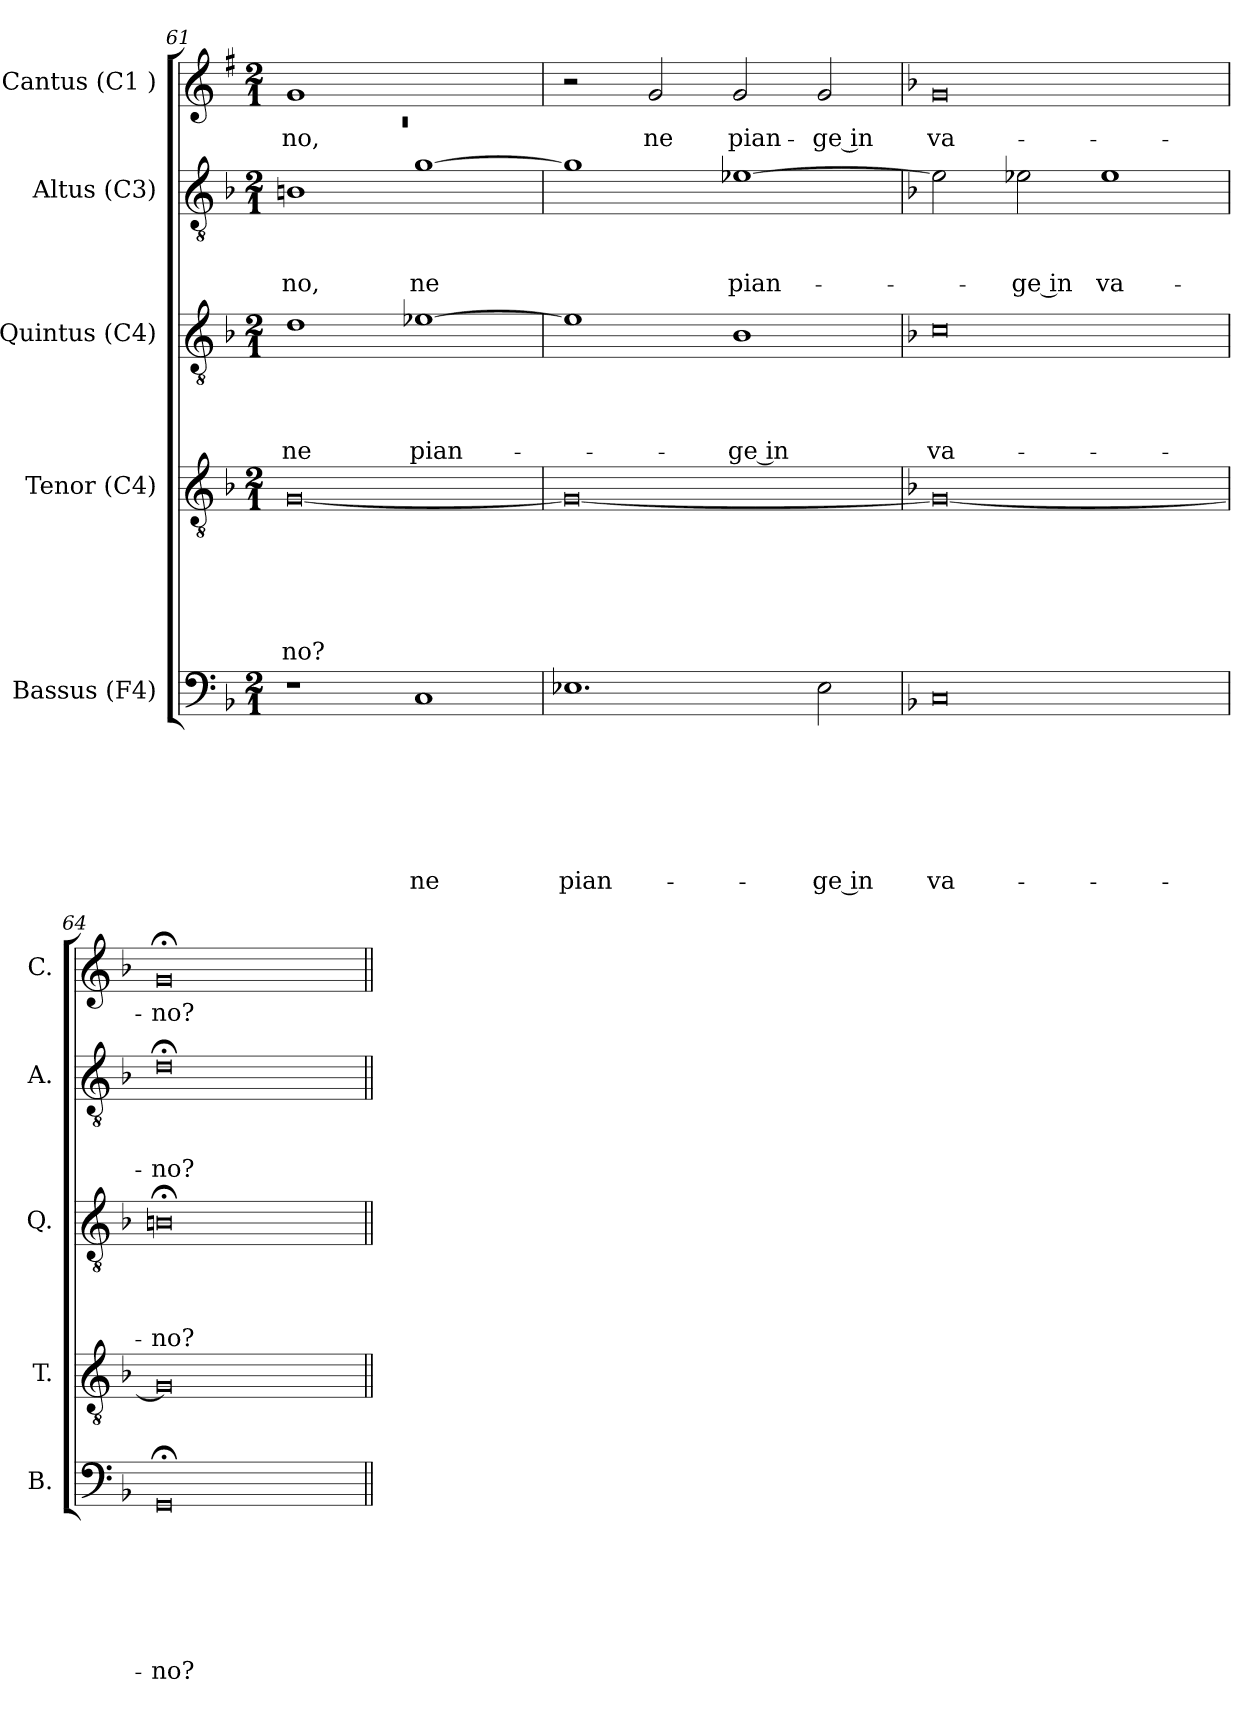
**kern	**text	**text	**text	**text	**text	**text	**text	**kern	**text	**text	**text	**text	**text	**text	**kern	**text	**text	**text	**text	**kern	**text	**text	**text	**kern	**text
*part5	*part5	*part5	*part5	*part5	*part5	*part5	*part5	*part4	*part4	*part4	*part4	*part4	*part4	*part4	*part3	*part3	*part3	*part3	*part3	*part2	*part2	*part2	*part2	*part1	*part1
*staff5	*staff5	*staff5	*staff5	*staff5	*staff5	*staff5	*staff5	*staff4	*staff4	*staff4	*staff4	*staff4	*staff4	*staff4	*staff3	*staff3	*staff3	*staff3	*staff3	*staff2	*staff2	*staff2	*staff2	*staff1	*staff1
*I"Bassus (F4)	*	*	*	*	*	*	*	*I"Tenor (C4)	*	*	*	*	*	*	*I"Quintus (C4)	*	*	*	*	*I"Altus (C3)	*	*	*	*I"Cantus (C1 )	*
*I'B.	*	*	*	*	*	*	*	*I'T.	*	*	*	*	*	*	*I'Q.	*	*	*	*	*I'A.	*	*	*	*I'C.	*
*clefF4	*	*	*	*	*	*	*	*clefGv2	*	*	*	*	*	*	*clefGv2	*	*	*	*	*clefGv2	*	*	*	*clefG2	*
*k[b-]	*	*	*	*	*	*	*	*k[b-]	*	*	*	*	*	*	*k[b-]	*	*	*	*	*k[b-]	*	*	*	*k[f#]	*
*F:	*	*	*	*	*	*	*	*F:	*	*	*	*	*	*	*F:	*	*	*	*	*F:	*	*	*	*G:	*
*M2/1	*	*	*	*	*	*	*	*M2/1	*	*	*	*	*	*	*M2/1	*	*	*	*	*M2/1	*	*	*	*M2/1	*
=61	=61	=61	=61	=61	=61	=61	=61	=61	=61	=61	=61	=61	=61	=61	=61	=61	=61	=61	=61	=61	=61	=61	=61	=61	=61
*	*	*	*	*	*	*	*	*	*	*	*	*	*	*	*	*	*	*	*	*	*	*	*	*^	*
!	!	!	!	!	!	!	!	!	!	!	!	!	!	!LO:LY:b	!	!	!	!	!LO:LY:b	!	!	!	!LO:LY:b	!	!LO:N:vis=1	!LO:LY:b
1r	.	.	.	.	.	.	.	[<0G	.	.	.	.	.	-no?	1d	.	.	.	ne	1Bn	.	.	-no,	1g	0rc	-no,
!	!	!	!	!	!	!	!LO:LY:b	!	!	!	!	!	!	!	!	!	!	!	!LO:LY:b	!	!	!	!LO:LY:b	!	!	!
1C	.	.	.	.	.	.	ne	.	.	.	.	.	.	.	[>1e-X	.	.	.	pian-	[>1g	.	.	ne	1ryy	.	.
*	*	*	*	*	*	*	*	*	*	*	*	*	*	*	*	*	*	*	*	*	*	*	*	*v	*v	*
=62	=62	=62	=62	=62	=62	=62	=62	=62	=62	=62	=62	=62	=62	=62	=62	=62	=62	=62	=62	=62	=62	=62	=62	=62	=62
!	!	!	!	!	!	!	!LO:LY:b	!	!	!	!	!	!	!	!	!	!	!	!	!	!	!	!	!	!
1.E-X	.	.	.	.	.	.	pian-	0G_	.	.	.	.	.	.	1e-]	.	.	.	.	1g]	.	.	.	2r	.
!	!	!	!	!	!	!	!	!	!	!	!	!	!	!	!	!	!	!	!	!	!	!	!	!	!LO:LY:b
.	.	.	.	.	.	.	.	.	.	.	.	.	.	.	.	.	.	.	.	.	.	.	.	2g/	ne
!	!	!	!	!	!	!	!	!	!	!	!	!	!	!	!	!	!	!	!LO:LY:b:rj	!	!	!	!LO:LY:b	!	!LO:LY:b
.	.	.	.	.	.	.	.	.	.	.	.	.	.	.	1B-	.	.	.	-ge in	[<1e-X	.	.	pian-	2g/	pian-
!	!	!	!	!	!	!	!LO:LY:b:rj	!	!	!	!	!	!	!	!	!	!	!	!	!	!	!	!	!	!LO:LY:b:rj
2E-\	.	.	.	.	.	.	-ge in	.	.	.	.	.	.	.	.	.	.	.	.	.	.	.	.	2g/	-ge in
!!LO:LB:g=z
=63	=63	=63	=63	=63	=63	=63	=63	=63	=63	=63	=63	=63	=63	=63	=63	=63	=63	=63	=63	=63	=63	=63	=63	=63	=63
*	*	*	*	*	*	*	*	*	*	*	*	*	*	*	*	*	*	*	*	*	*	*	*	*k[b-]	*
*	*	*	*	*	*	*	*	*	*	*	*	*	*	*	*	*	*	*	*	*	*	*	*	*F:	*
!	!	!	!	!	!	!	!LO:LY:b:rj	!	!	!	!	!	!	!	!	!	!	!	!LO:LY:b:rj	!	!	!	!	!	!LO:LY:b
0C	.	.	.	.	.	.	va-	0G_	.	.	.	.	.	.	0c	.	.	.	va-	2e-\]	.	.	.	0g	va-
!	!	!	!	!	!	!	!	!	!	!	!	!	!	!	!	!	!	!	!	!	!	!	!LO:LY:b:rj	!	!
.	.	.	.	.	.	.	.	.	.	.	.	.	.	.	.	.	.	.	.	2e-\	.	.	-ge in	.	.
!	!	!	!	!	!	!	!	!	!	!	!	!	!	!	!	!	!	!	!	!	!	!	!LO:LY:b	!	!
.	.	.	.	.	.	.	.	.	.	.	.	.	.	.	.	.	.	.	.	1e-	.	.	va-	.	.
=64	=64	=64	=64	=64	=64	=64	=64	=64	=64	=64	=64	=64	=64	=64	=64	=64	=64	=64	=64	=64	=64	=64	=64	=64	=64
!	!	!	!	!	!	!	!LO:LY:b	!	!	!	!	!	!	!	!	!	!	!	!LO:LY:b	!	!	!	!LO:LY:b	!	!LO:LY:b
0GG;	.	.	.	.	.	.	-no?	0G]	.	.	.	.	.	.	0Bn;<	.	.	.	-no?	0d;<	.	.	-no?	0g;	-no?
=||	=||	=||	=||	=||	=||	=||	=||	=||	=||	=||	=||	=||	=||	=||	=||	=||	=||	=||	=||	=||	=||	=||	=||	=||	=||
*-	*-	*-	*-	*-	*-	*-	*-	*-	*-	*-	*-	*-	*-	*-	*-	*-	*-	*-	*-	*-	*-	*-	*-	*-	*-
